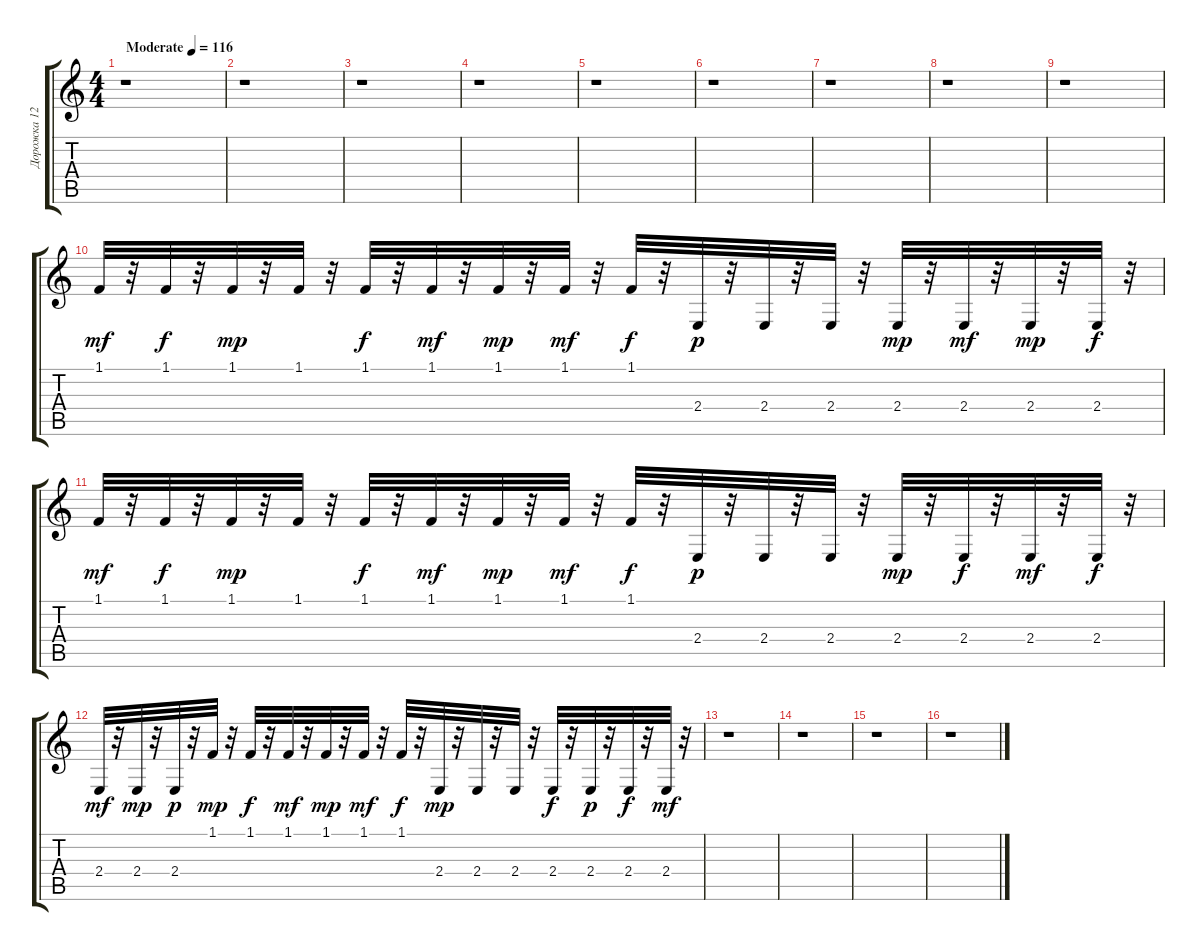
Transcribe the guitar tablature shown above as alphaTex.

\track ("Дорожка 12" "Дорожка 12") {instrument guitarfretnoise}
\staff {score tabs}
\tuning (E4 B3 G3 D3 A2 E2) {hide}
\ts (4 4)
\tempo (116 "Moderate")
\clef g2
\ks c
r.1{dy mf instrument guitarfretnoise} |
r.1 |
r.1 |
r.1 |
r.1 |
r.1 |
r.1 |
r.1 |
r.1 |
1.1.32 r.32 1.1.32{dy f} r.32 1.1.32{dy mp} r.32 1.1.32 r.32 1.1.32{dy f} r.32 1.1.32{dy mf} r.32 1.1.32{dy mp} r.32 1.1.32{dy mf} r.32 1.1.32{dy f} r.32 2.4.32{dy p} r.32 2.4.32 r.32 2.4.32 r.32 2.4.32{dy mp} r.32 2.4.32{dy mf} r.32 2.4.32{dy mp} r.32 2.4.32{dy f} r.32 |
1.1.32{dy mf} r.32 1.1.32{dy f} r.32 1.1.32{dy mp} r.32 1.1.32 r.32 1.1.32{dy f} r.32 1.1.32{dy mf} r.32 1.1.32{dy mp} r.32 1.1.32{dy mf} r.32 1.1.32{dy f} r.32 2.4.32{dy p} r.32 2.4.32 r.32 2.4.32 r.32 2.4.32{dy mp} r.32 2.4.32{dy f} r.32 2.4.32{dy mf} r.32 2.4.32{dy f} r.32 |
2.4.32{dy mf} r.32 2.4.32{dy mp} r.32 2.4.32{dy p} r.32 1.1.32{dy mp} r.32 1.1.32{dy f} r.32 1.1.32{dy mf} r.32 1.1.32{dy mp} r.32 1.1.32{dy mf} r.32 1.1.32{dy f} r.32 2.4.32{dy mp} r.32 2.4.32 r.32 2.4.32 r.32 2.4.32{dy f} r.32 2.4.32{dy p} r.32 2.4.32{dy f} r.32 2.4.32{dy mf} r.32 |
r.1 |
r.1 |
r.1 |
r.1
